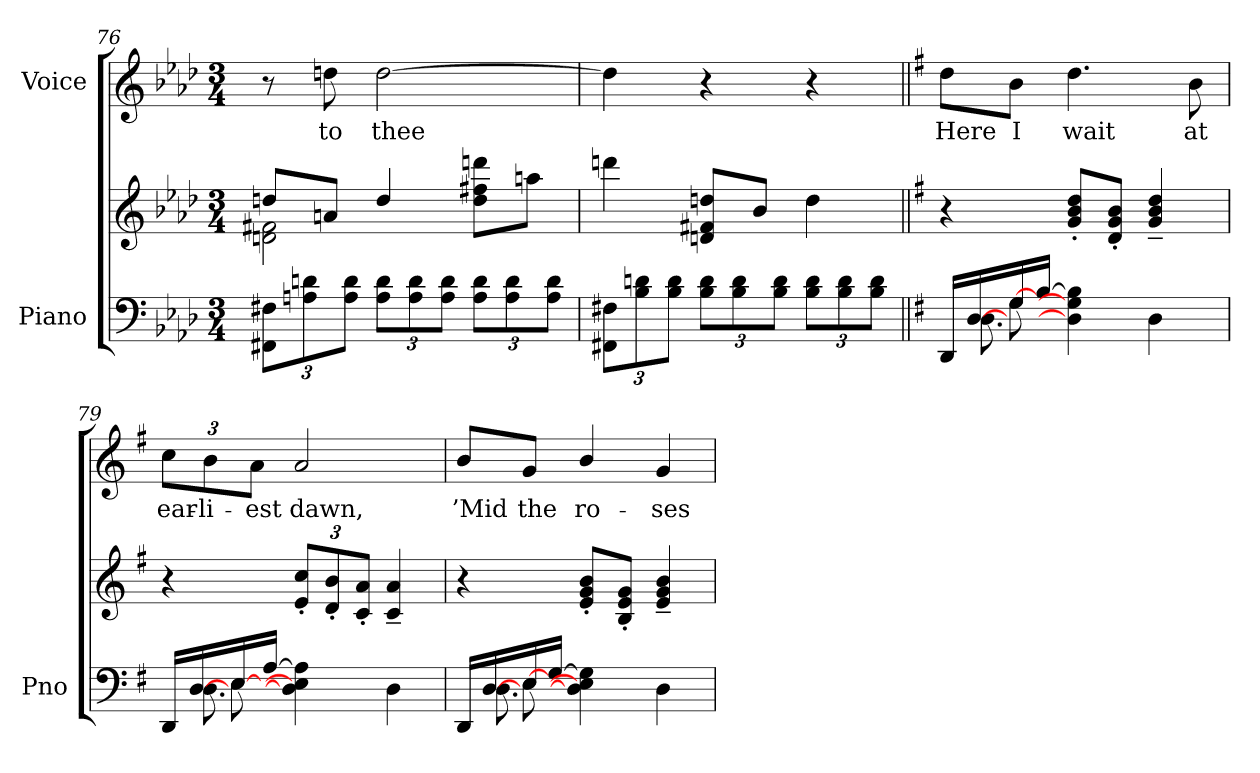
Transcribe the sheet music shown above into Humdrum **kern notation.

**kern	**kern	**dynam	**kern	**text	**dynam
*part2	*part2	*part2	*part1	*part1	*part1
*staff3	*staff2	*staff2/3	*staff1	*staff1	*staff1
*I"Piano	*	*	*I"Voice	*	*
*I'Pno	*	*	*	*	*
*clefF4	*clefG2	*	*clefG2	*	*
*k[b-e-a-d-]	*k[b-e-a-d-]	*	*k[b-e-a-d-]	*	*
*M3/4	*M3/4	*	*M3/4	*	*
*Xbrackettup	*	*	*	*	*
=76	=76	=76	=76	=76	=76
*	*^	*	*	*	*
12FF#X\ 12F#X\L	8ddn/L	2dn\ 2f#X\	.	8r	.	.
12An\ 12dn\	.	.	.	.	.	.
.	8an/J	.	.	8ddn\	to	.
12A\ 12d\J	.	.	.	.	.	.
12A\ 12d\L	4dd/	.	.	[2dd\	thee	.
12A\ 12d\	.	.	.	.	.	.
12A\ 12d\J	.	.	.	.	.	.
12A\ 12d\L	8dd\ 8ff#X\ 8dddn\L	4ryy	.	.	.	.
12A\ 12d\	.	.	.	.	.	.
.	8aan\J	.	.	.	.	.
12A\ 12d\J	.	.	.	.	.	.
*	*v	*v	*	*	*	*
=77	=77	=77	=77	=77	=77
12FF#X\ 12F#X\L	4dddn\	.	4dd\]	.	.
12B-\ 12dn\	.	.	.	.	.
12B-\ 12d\J	.	.	.	.	.
12B-\ 12d\L	8dn/ 8f#X/ 8ddn/L	.	4r	.	.
12B-\ 12d\	.	.	.	.	.
.	8b-/J	.	.	.	.
12B-\ 12d\J	.	.	.	.	.
12B-\ 12d\L	4dd\	.	4r	.	.
12B-\ 12d\	.	.	.	.	.
12B-\ 12d\J	.	.	.	.	.
=78||	=78||	=78||	=78||	=78||	=78||
*k[f#]	*k[f#]	*	*k[f#]	*	*
*^	*	*	*	*	*
*	*^	*	*	*	*	*
!	!	!	!	!LO:DY:b	!	!	!
!	!	!	!	!LO:DY:n=1:b	!	!	!LO:DY:a
!	!	!	!	!	!	!	!LO:DY:n=1:a
16DD/LL	16ryy	8ryy	4r	p other-dynamics	8dd\L	Here	p other-dynamics
[<16D/	8.D\	.	.	.	.	.	.
[<16G/	.	8G\	.	.	8b\J	I	.
[16B/JJ	.	.	.	.	.	.	.
4D\] 4G\] 4B\]	2ryy	2ryy	8g/'> 8b/'> 8dd/'>L	.	4.dd\	wait	.
.	.	.	8d/'> 8g/'> 8b/'>J	.	.	.	.
4D\	.	.	4g/~> 4b/~> 4dd/~>	.	.	.	.
.	.	.	.	.	8b\	at	.
=79	=79	=79	=79	=79	=79	=79	=79
16DD/LL	16ryy	8ryy	4r	.	12cc\L	ear-	.
[<16D/	8.D\	.	.	.	.	.	.
.	.	.	.	.	12b\	-li-	.
[<16E/	.	8E\	.	.	.	.	.
.	.	.	.	.	12a\J	-est	.
[16A/JJ	.	.	.	.	.	.	.
*	*	*	*Xbrackettup	*	*	*	*
4D\] 4E\] 4A\]	2ryy	2ryy	12e/'> 12cc/'>L	.	2a/	dawn,	.
.	.	.	12d/'> 12b/'>	.	.	.	.
.	.	.	12c/'> 12a/'>J	.	.	.	.
4D\	.	.	4c/~> 4a/~>	.	.	.	.
=80	=80	=80	=80	=80	=80	=80	=80
16DD/LL	16ryy	8ryy	4r	.	8b/L	’Mid	.
[<16D/	8.D\	.	.	.	.	.	.
[<16E/	.	8E\	.	.	8g/J	the	.
[16G/JJ	.	.	.	.	.	.	.
4D\] 4E\] 4G\]	2ryy	2ryy	8e/'> 8g/'> 8b/'>L	.	4b/	ro-	.
.	.	.	8B/'> 8e/'> 8g/'>J	.	.	.	.
4D\	.	.	4e/~> 4g/~> 4b/~>	.	4g/	-ses	.
*v	*v	*v	*	*	*	*	*
=	=	=	=	=	=
*-	*-	*-	*-	*-	*-
